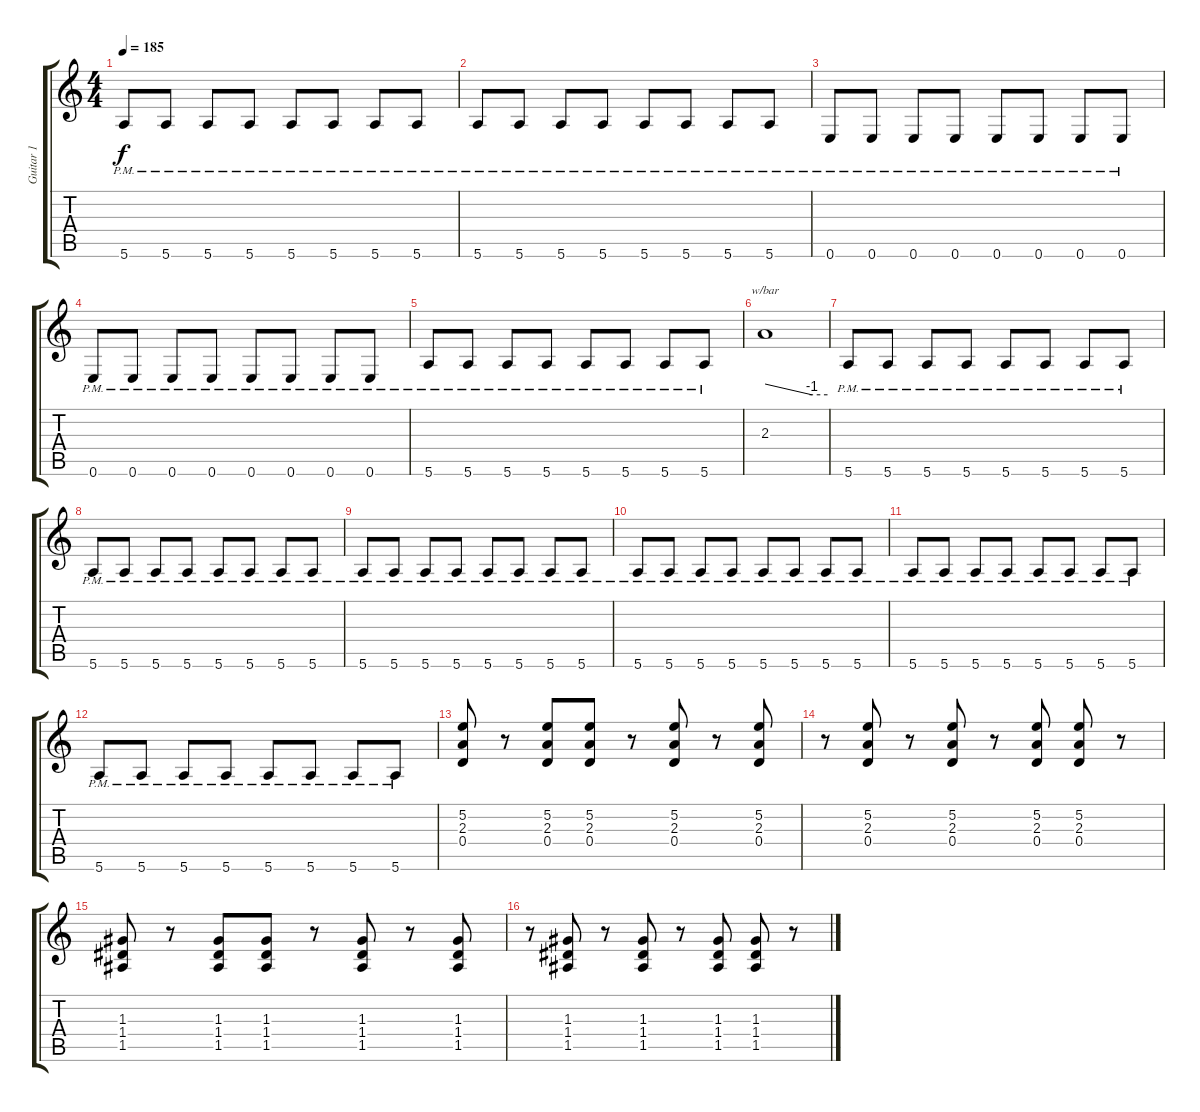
\track ("Guitar 1" "Guitar 1") {instrument distortionguitar}
\staff {score tabs}
\tuning (E4 B3 G3 D3 A2 E2) {hide}
\ts (4 4)
\tempo 185
\clef g2
\ks c
5.6{pm}.8{dy f} 5.6{pm}.8 5.6{pm}.8 5.6{pm}.8 5.6{pm}.8 5.6{pm}.8 5.6{pm}.8 5.6{pm}.8 |
5.6{pm}.8 5.6{pm}.8 5.6{pm}.8 5.6{pm}.8 5.6{pm}.8 5.6{pm}.8 5.6{pm}.8 5.6{pm}.8 |
0.6{pm}.8 0.6{pm}.8 0.6{pm}.8 0.6{pm}.8 0.6{pm}.8 0.6{pm}.8 0.6{pm}.8 0.6{pm}.8 |
0.6{pm}.8 0.6{pm}.8 0.6{pm}.8 0.6{pm}.8 0.6{pm}.8 0.6{pm}.8 0.6{pm}.8 0.6{pm}.8 |
5.6{pm}.8 5.6{pm}.8 5.6{pm}.8 5.6{pm}.8 5.6{pm}.8 5.6{pm}.8 5.6{pm}.8 5.6{pm}.8 |
2.3.1{tbe (custom default 0 0 45 -4 60 -4) instrument guitarharmonics} |
5.6{pm}.8{instrument distortionguitar} 5.6{pm}.8 5.6{pm}.8 5.6{pm}.8 5.6{pm}.8 5.6{pm}.8 5.6{pm}.8 5.6{pm}.8 |
5.6{pm}.8 5.6{pm}.8 5.6{pm}.8 5.6{pm}.8 5.6{pm}.8 5.6{pm}.8 5.6{pm}.8 5.6{pm}.8 |
5.6{pm}.8 5.6{pm}.8 5.6{pm}.8 5.6{pm}.8 5.6{pm}.8 5.6{pm}.8 5.6{pm}.8 5.6{pm}.8 |
5.6{pm}.8 5.6{pm}.8 5.6{pm}.8 5.6{pm}.8 5.6{pm}.8 5.6{pm}.8 5.6{pm}.8 5.6{pm}.8 |
5.6{pm}.8 5.6{pm}.8 5.6{pm}.8 5.6{pm}.8 5.6{pm}.8 5.6{pm}.8 5.6{pm}.8 5.6{pm}.8 |
5.6{pm}.8 5.6{pm}.8 5.6{pm}.8 5.6{pm}.8 5.6{pm}.8 5.6{pm}.8 5.6{pm}.8 5.6{pm}.8 |
(5.2 2.3 0.4).8{volume 10 instrument distortionguitar} r.8 (5.2 2.3 0.4).8 (5.2 2.3 0.4).8 r.8 (5.2 2.3 0.4).8 r.8 (5.2 2.3 0.4).8 |
r.8 (5.2 2.3 0.4).8 r.8 (5.2 2.3 0.4).8 r.8 (5.2 2.3 0.4).8 (5.2 2.3 0.4).8 r.8 |
(1.3 1.4 1.5).8 r.8 (1.3 1.4 1.5).8 (1.3 1.4 1.5).8 r.8 (1.3 1.4 1.5).8 r.8 (1.3 1.4 1.5).8 |
r.8 (1.3 1.4 1.5).8 r.8 (1.3 1.4 1.5).8 r.8 (1.3 1.4 1.5).8 (1.3 1.4 1.5).8 r.8
